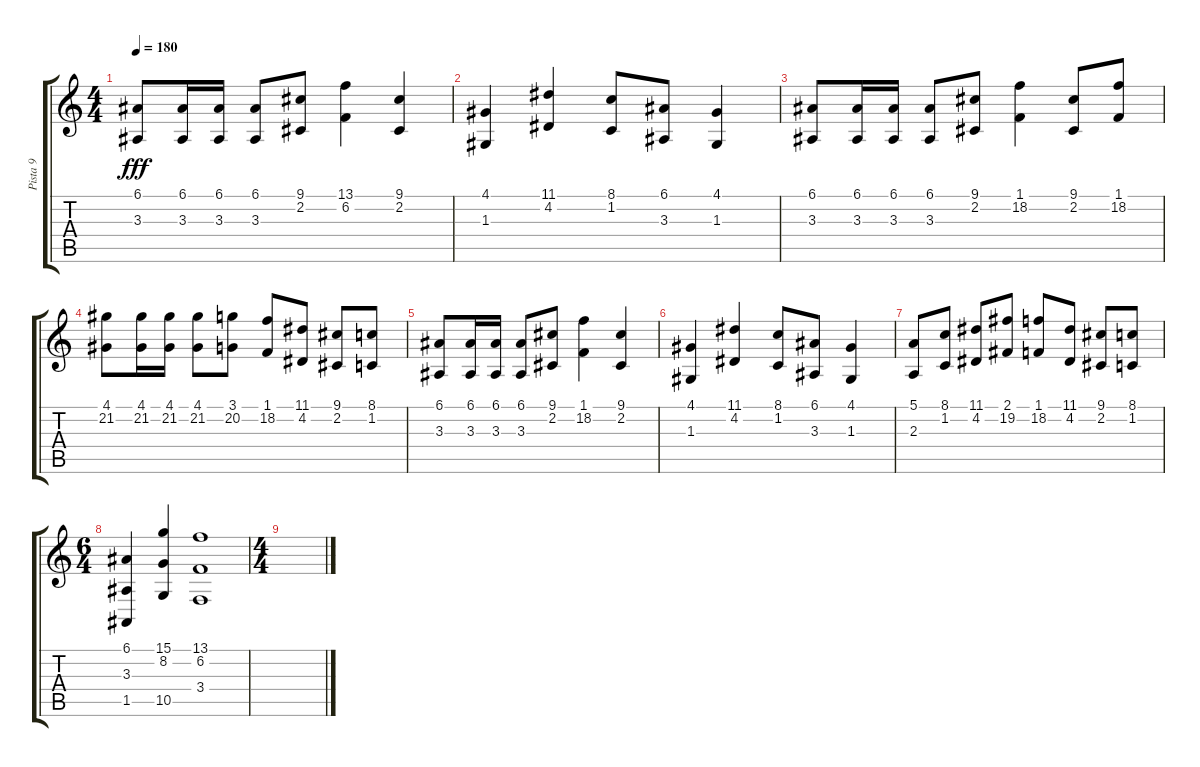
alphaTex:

\track ("Pista 9" "Pista 9") {instrument stringensemble1}
\staff {score tabs}
\tuning (E4 B3 G3 D3 A2 E2) {hide}
\ts (4 4)
\tempo 180
\clef g2
\ks c
(6.1 3.3).8{dy fff} (6.1 3.3).16 (6.1 3.3).16 (6.1 3.3).8 (9.1 2.2).8 (13.1 6.2).4 (9.1 2.2).4 |
(4.1 1.3).4 (11.1 4.2).4 (8.1 1.2).8 (6.1 3.3).8 (4.1 1.3).4 |
(6.1 3.3).8 (6.1 3.3).16 (6.1 3.3).16 (6.1 3.3).8 (9.1 2.2).8 (1.1 18.2).4 (9.1 2.2).8 (1.1 18.2).8 |
(4.1 21.2).8 (4.1 21.2).16 (4.1 21.2).16 (4.1 21.2).8 (3.1 20.2).8 (1.1 18.2).8 (11.1 4.2).8 (9.1 2.2).8 (8.1 1.2).8 |
(6.1 3.3).8 (6.1 3.3).16 (6.1 3.3).16 (6.1 3.3).8 (9.1 2.2).8 (1.1 18.2).4 (9.1 2.2).4 |
(4.1 1.3).4 (11.1 4.2).4 (8.1 1.2).8 (6.1 3.3).8 (4.1 1.3).4 |
(5.1 2.3).8 (8.1 1.2).8 (11.1 4.2).8 (2.1 19.2).8 (1.1 18.2).8 (11.1 4.2).8 (9.1 2.2).8 (8.1 1.2).8 |
\ts (6 4)
(6.1 3.3 1.5).4 (15.1 8.2 10.5).4 (13.1 6.2 3.4).1 |
\ts (4 4)
